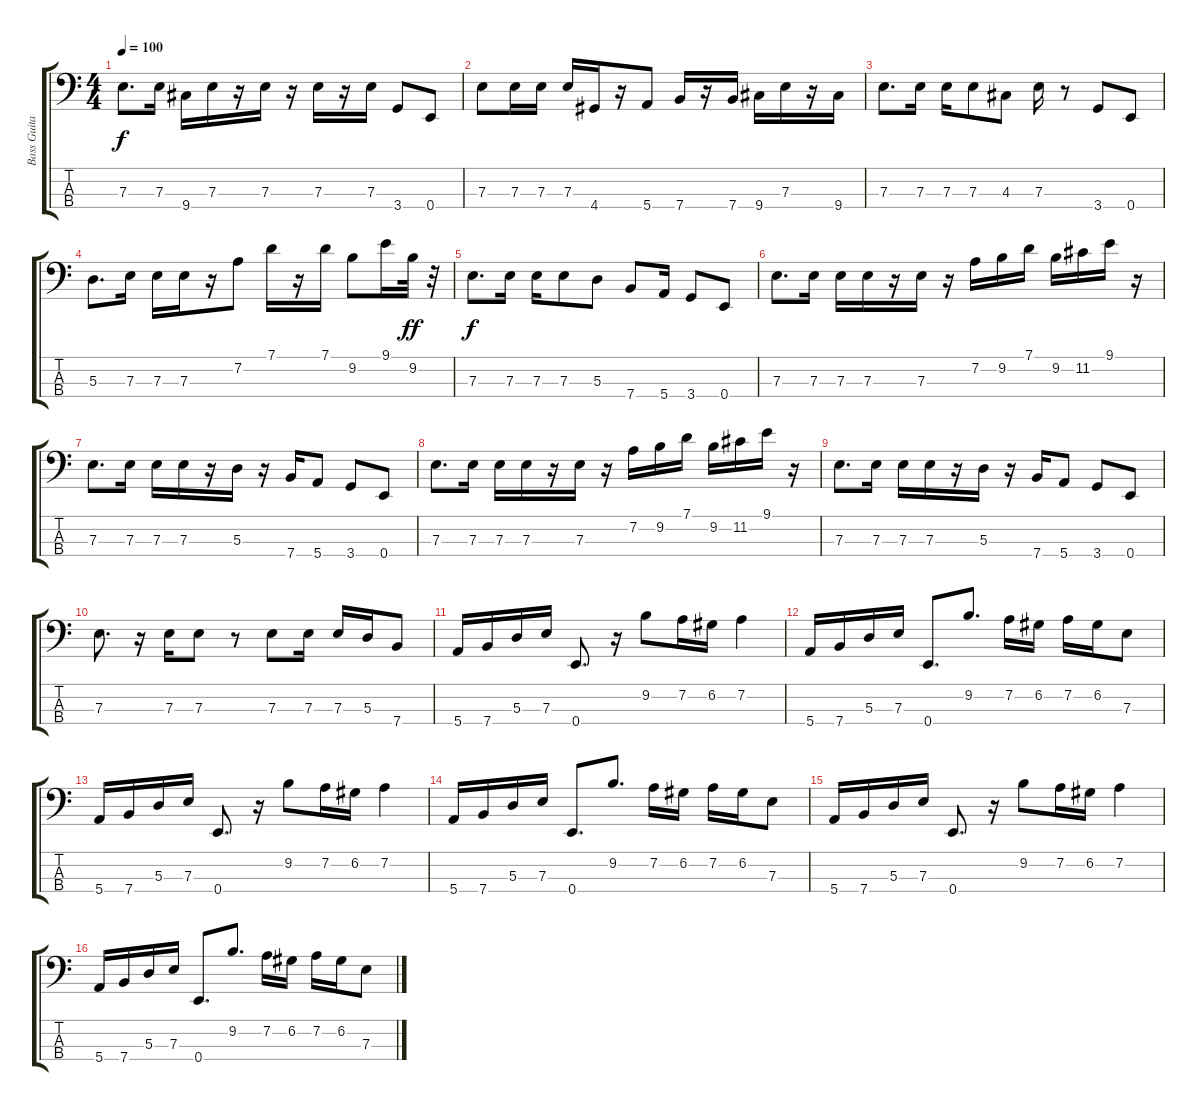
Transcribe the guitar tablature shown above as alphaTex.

\track ("Bass Guitar" "Bass Guita") {instrument electricbassfinger}
\staff {score tabs}
\tuning (G2 D2 A1 E1) {hide}
\ts (4 4)
\tempo 100
\clef f4
\ks c
7.3.8{d dy f} 7.3.16 9.4.16 7.3.16 r.16 7.3.16 r.16 7.3.16 r.16 7.3.16 3.4.8 0.4.8 |
7.3.8 7.3.16 7.3.16 7.3.16 4.4.16 r.16 5.4.8 7.4.16 r.16 7.4.16 9.4.16 7.3.16 r.16 9.4.16 |
7.3.8{d} 7.3.16 7.3.16 7.3.8 4.3.8 7.3.16 r.8 3.4.8 0.4.8 |
5.3.8{d} 7.3.16 7.3.16 7.3.16 r.16 7.2.8 7.1.16 r.16 7.1.16 9.2.8 9.1.16 9.2.32{dy ff} r.32 |
7.3.8{d dy f} 7.3.16 7.3.16 7.3.8 5.3.8 7.4.8 5.4.16 3.4.8 0.4.8 |
7.3.8{d} 7.3.16 7.3.16 7.3.16 r.16 7.3.16 r.16 7.2.16 9.2.16 7.1.16 9.2.16 11.2.16 9.1.16 r.16 |
7.3.8{d} 7.3.16 7.3.16 7.3.16 r.16 5.3.16 r.16 7.4.16 5.4.8 3.4.8 0.4.8 |
7.3.8{d} 7.3.16 7.3.16 7.3.16 r.16 7.3.16 r.16 7.2.16 9.2.16 7.1.16 9.2.16 11.2.16 9.1.16 r.16 |
7.3.8{d} 7.3.16 7.3.16 7.3.16 r.16 5.3.16 r.16 7.4.16 5.4.8 3.4.8 0.4.8 |
7.3.8{d} r.16 7.3.16 7.3.8 r.8 7.3.8 7.3.16 7.3.16 5.3.16 7.4.8 |
5.4.16 7.4.16 5.3.16 7.3.16 0.4.8{d} r.16 9.2.8 7.2.16 6.2.16 7.2.4 |
5.4.16 7.4.16 5.3.16 7.3.16 0.4.8{d} 9.2.8{d} 7.2.16 6.2.16 7.2.16 6.2.16 7.3.8 |
5.4.16 7.4.16 5.3.16 7.3.16 0.4.8{d} r.16 9.2.8 7.2.16 6.2.16 7.2.4 |
5.4.16 7.4.16 5.3.16 7.3.16 0.4.8{d} 9.2.8{d} 7.2.16 6.2.16 7.2.16 6.2.16 7.3.8 |
5.4.16 7.4.16 5.3.16 7.3.16 0.4.8{d} r.16 9.2.8 7.2.16 6.2.16 7.2.4 |
5.4.16 7.4.16 5.3.16 7.3.16 0.4.8{d} 9.2.8{d} 7.2.16 6.2.16 7.2.16 6.2.16 7.3.8
